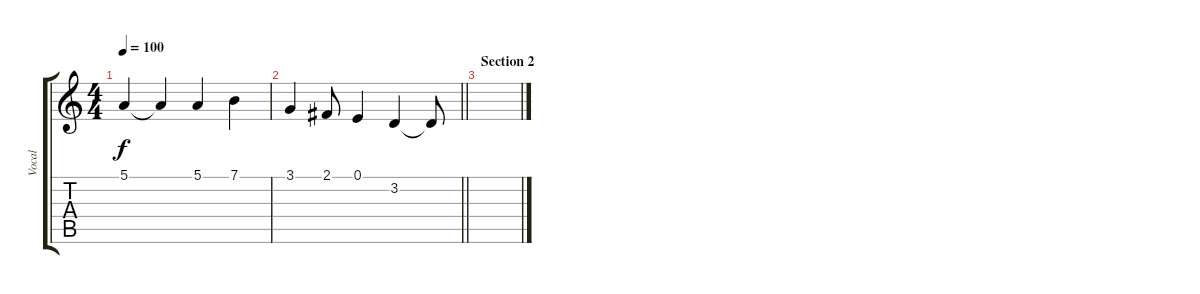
\track ("Vocal" "Vocal") {instrument choiraahs}
\staff {score tabs}
\tuning (E4 B3 G3 D3 A2 E2) {hide}
\ts (4 4)
\tempo 100
\clef g2
\ks c
5.1.4{dy f} 5.1{t}.4 5.1.4 7.1.4 |
\barLineRight lightlight
3.1.4 2.1.8 0.1.4 3.2.4 3.2{t}.8 |
\section ("" "Section 2")
